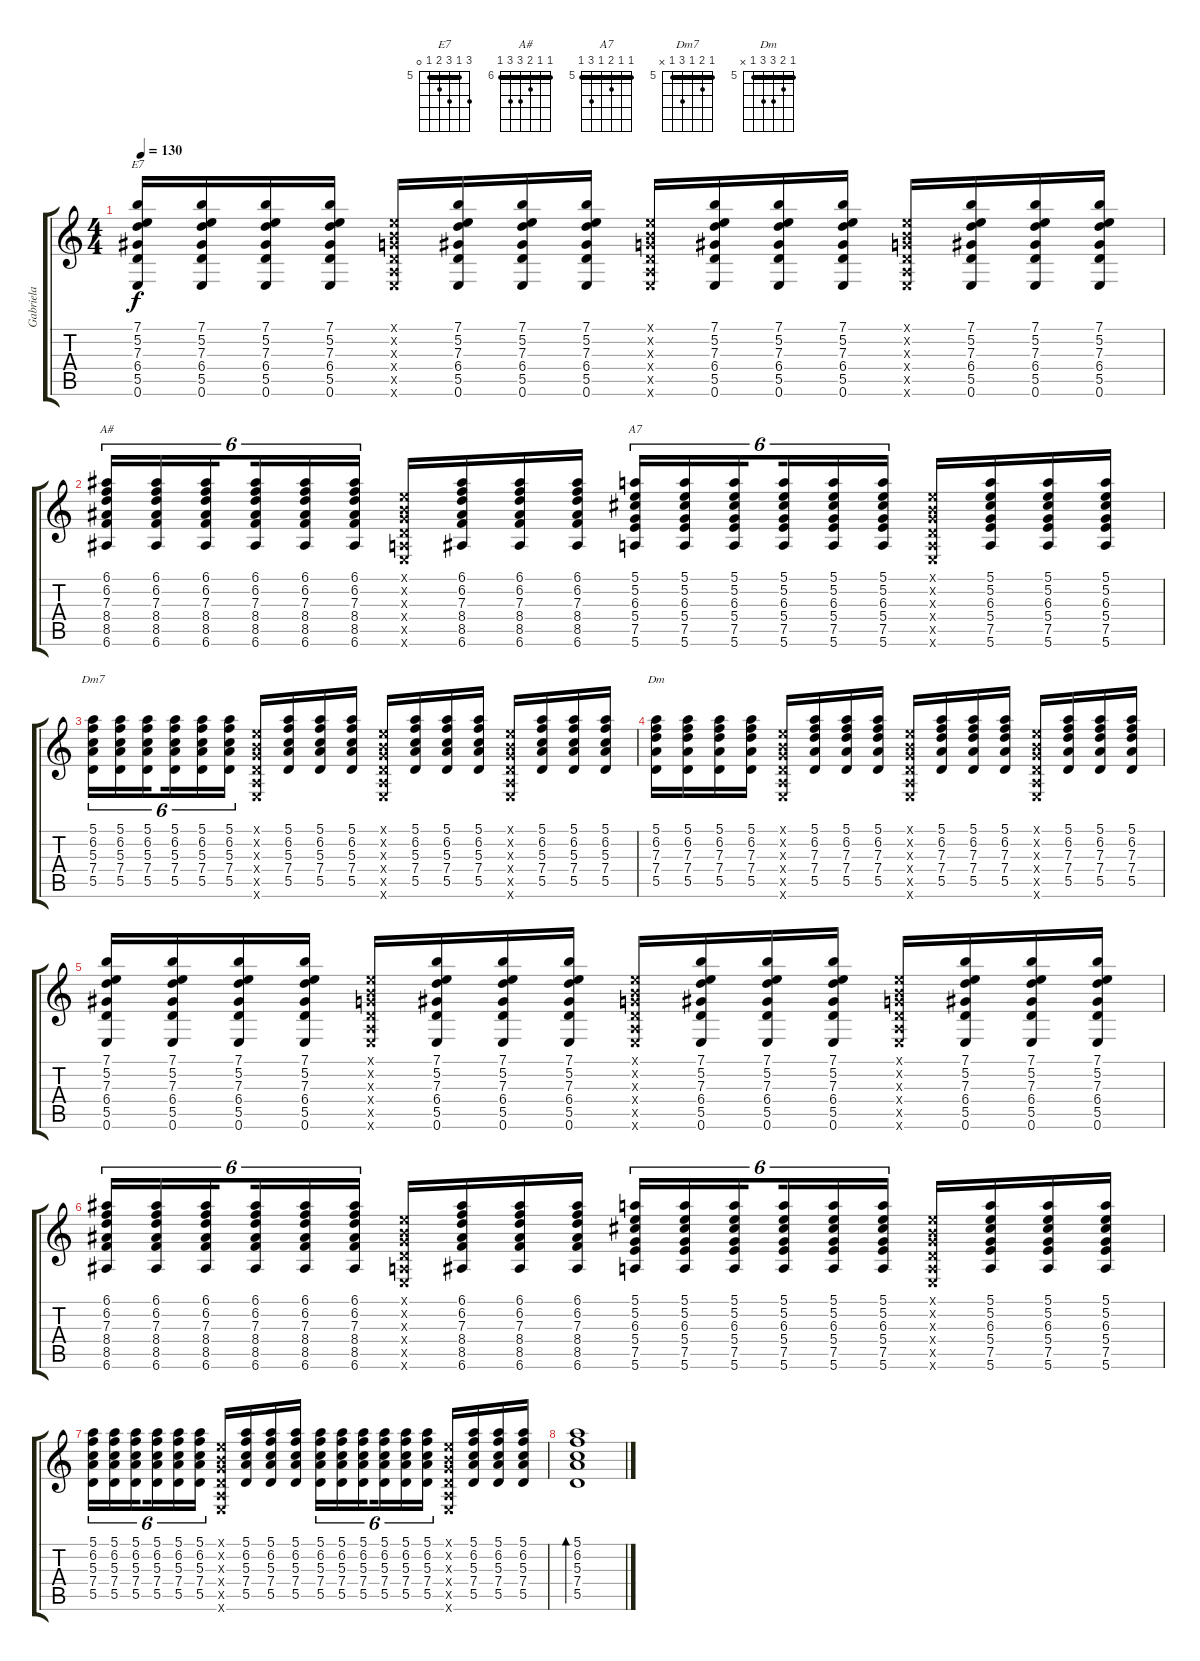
\track ("Gabriela" "Gabriela") {instrument acousticguitarnylon}
\staff {score tabs}
\tuning (E4 B3 G3 D3 A2 E2) {hide}
\chord ("E7" 7 5 7 6 5 0) {firstfret 5 barre 5}
\chord ("A#" 6 6 7 8 8 6) {firstfret 6 barre 6}
\chord ("A7" 5 5 6 5 7 5) {firstfret 5 barre 5}
\chord ("Dm7" 5 6 5 7 5 x) {firstfret 5 barre 5}
\chord ("Dm" 5 6 7 7 5 x) {firstfret 5 barre 5}
\ts (4 4)
\tempo 130
\clef g2
\ks c
(7.1 5.2 7.3 6.4 5.5 0.6).16{ch "E7" dy f} (7.1 5.2 7.3 6.4 5.5 0.6).16 (7.1 5.2 7.3 6.4 5.5 0.6).16 (7.1 5.2 7.3 6.4 5.5 0.6).16 (0.1{x} 0.2{x} 0.3{x} 0.4{x} 0.5{x} 0.6{x}).16 (7.1 5.2 7.3 6.4 5.5 0.6).16 (7.1 5.2 7.3 6.4 5.5 0.6).16 (7.1 5.2 7.3 6.4 5.5 0.6).16 (0.1{x} 0.2{x} 0.3{x} 0.4{x} 0.5{x} 0.6{x}).16 (7.1 5.2 7.3 6.4 5.5 0.6).16 (7.1 5.2 7.3 6.4 5.5 0.6).16 (7.1 5.2 7.3 6.4 5.5 0.6).16 (0.1{x} 0.2{x} 0.3{x} 0.4{x} 0.5{x} 0.6{x}).16 (7.1 5.2 7.3 6.4 5.5 0.6).16 (7.1 5.2 7.3 6.4 5.5 0.6).16 (7.1 5.2 7.3 6.4 5.5 0.6).16 |
(6.1 6.2 7.3 8.4 8.5 6.6).16{tu (6 4) ch "A#"} (6.1 6.2 7.3 8.4 8.5 6.6).16{tu (6 4)} (6.1 6.2 7.3 8.4 8.5 6.6).16{tu (6 4) beam splitsecondary} (6.1 6.2 7.3 8.4 8.5 6.6).16{tu (6 4)} (6.1 6.2 7.3 8.4 8.5 6.6).16{tu (6 4)} (6.1 6.2 7.3 8.4 8.5 6.6).16{tu (6 4)} (0.1{x} 0.2{x} 0.3{x} 0.4{x} 0.5{x} 0.6{x}).16 (6.1 6.2 7.3 8.4 8.5 6.6).16 (6.1 6.2 7.3 8.4 8.5 6.6).16 (6.1 6.2 7.3 8.4 8.5 6.6).16 (5.1 5.2 6.3 5.4 7.5 5.6).16{tu (6 4) ch "A7"} (5.1 5.2 6.3 5.4 7.5 5.6).16{tu (6 4)} (5.1 5.2 6.3 5.4 7.5 5.6).16{tu (6 4) beam splitsecondary} (5.1 5.2 6.3 5.4 7.5 5.6).16{tu (6 4)} (5.1 5.2 6.3 5.4 7.5 5.6).16{tu (6 4)} (5.1 5.2 6.3 5.4 7.5 5.6).16{tu (6 4)} (0.1{x} 0.2{x} 0.3{x} 0.4{x} 0.5{x} 0.6{x}).16 (5.1 5.2 6.3 5.4 7.5 5.6).16 (5.1 5.2 6.3 5.4 7.5 5.6).16 (5.1 5.2 6.3 5.4 7.5 5.6).16 |
(5.1 6.2 5.3 7.4 5.5).16{tu (6 4) ch "Dm7"} (5.1 6.2 5.3 7.4 5.5).16{tu (6 4)} (5.1 6.2 5.3 7.4 5.5).16{tu (6 4) beam splitsecondary} (5.1 6.2 5.3 7.4 5.5).16{tu (6 4)} (5.1 6.2 5.3 7.4 5.5).16{tu (6 4)} (5.1 6.2 5.3 7.4 5.5).16{tu (6 4)} (0.1{x} 0.2{x} 0.3{x} 0.4{x} 0.5{x} 0.6{x}).16 (5.1 6.2 5.3 7.4 5.5).16 (5.1 6.2 5.3 7.4 5.5).16 (5.1 6.2 5.3 7.4 5.5).16 (0.1{x} 0.2{x} 0.3{x} 0.4{x} 0.5{x} 0.6{x}).16 (5.1 6.2 5.3 7.4 5.5).16 (5.1 6.2 5.3 7.4 5.5).16 (5.1 6.2 5.3 7.4 5.5).16 (0.1{x} 0.2{x} 0.3{x} 0.4{x} 0.5{x} 0.6{x}).16 (5.1 6.2 5.3 7.4 5.5).16 (5.1 6.2 5.3 7.4 5.5).16 (5.1 6.2 5.3 7.4 5.5).16 |
(5.1 6.2 7.3 7.4 5.5).16{ch "Dm"} (5.1 6.2 7.3 7.4 5.5).16 (5.1 6.2 7.3 7.4 5.5).16 (5.1 6.2 7.3 7.4 5.5).16 (0.1{x} 0.2{x} 0.3{x} 0.4{x} 0.5{x} 0.6{x}).16 (5.1 6.2 7.3 7.4 5.5).16 (5.1 6.2 7.3 7.4 5.5).16 (5.1 6.2 7.3 7.4 5.5).16 (0.1{x} 0.2{x} 0.3{x} 0.4{x} 0.5{x} 0.6{x}).16 (5.1 6.2 7.3 7.4 5.5).16 (5.1 6.2 7.3 7.4 5.5).16 (5.1 6.2 7.3 7.4 5.5).16 (0.1{x} 0.2{x} 0.3{x} 0.4{x} 0.5{x} 0.6{x}).16 (5.1 6.2 7.3 7.4 5.5).16 (5.1 6.2 7.3 7.4 5.5).16 (5.1 6.2 7.3 7.4 5.5).16 |
(7.1 5.2 7.3 6.4 5.5 0.6).16 (7.1 5.2 7.3 6.4 5.5 0.6).16 (7.1 5.2 7.3 6.4 5.5 0.6).16 (7.1 5.2 7.3 6.4 5.5 0.6).16 (0.1{x} 0.2{x} 0.3{x} 0.4{x} 0.5{x} 0.6{x}).16 (7.1 5.2 7.3 6.4 5.5 0.6).16 (7.1 5.2 7.3 6.4 5.5 0.6).16 (7.1 5.2 7.3 6.4 5.5 0.6).16 (0.1{x} 0.2{x} 0.3{x} 0.4{x} 0.5{x} 0.6{x}).16 (7.1 5.2 7.3 6.4 5.5 0.6).16 (7.1 5.2 7.3 6.4 5.5 0.6).16 (7.1 5.2 7.3 6.4 5.5 0.6).16 (0.1{x} 0.2{x} 0.3{x} 0.4{x} 0.5{x} 0.6{x}).16 (7.1 5.2 7.3 6.4 5.5 0.6).16 (7.1 5.2 7.3 6.4 5.5 0.6).16 (7.1 5.2 7.3 6.4 5.5 0.6).16 |
(6.1 6.2 7.3 8.4 8.5 6.6).16{tu (6 4)} (6.1 6.2 7.3 8.4 8.5 6.6).16{tu (6 4)} (6.1 6.2 7.3 8.4 8.5 6.6).16{tu (6 4) beam splitsecondary} (6.1 6.2 7.3 8.4 8.5 6.6).16{tu (6 4)} (6.1 6.2 7.3 8.4 8.5 6.6).16{tu (6 4)} (6.1 6.2 7.3 8.4 8.5 6.6).16{tu (6 4)} (0.1{x} 0.2{x} 0.3{x} 0.4{x} 0.5{x} 0.6{x}).16 (6.1 6.2 7.3 8.4 8.5 6.6).16 (6.1 6.2 7.3 8.4 8.5 6.6).16 (6.1 6.2 7.3 8.4 8.5 6.6).16 (5.1 5.2 6.3 5.4 7.5 5.6).16{tu (6 4)} (5.1 5.2 6.3 5.4 7.5 5.6).16{tu (6 4)} (5.1 5.2 6.3 5.4 7.5 5.6).16{tu (6 4) beam splitsecondary} (5.1 5.2 6.3 5.4 7.5 5.6).16{tu (6 4)} (5.1 5.2 6.3 5.4 7.5 5.6).16{tu (6 4)} (5.1 5.2 6.3 5.4 7.5 5.6).16{tu (6 4)} (0.1{x} 0.2{x} 0.3{x} 0.4{x} 0.5{x} 0.6{x}).16 (5.1 5.2 6.3 5.4 7.5 5.6).16 (5.1 5.2 6.3 5.4 7.5 5.6).16 (5.1 5.2 6.3 5.4 7.5 5.6).16 |
(5.1 6.2 5.3 7.4 5.5).16{tu (6 4)} (5.1 6.2 5.3 7.4 5.5).16{tu (6 4)} (5.1 6.2 5.3 7.4 5.5).16{tu (6 4) beam splitsecondary} (5.1 6.2 5.3 7.4 5.5).16{tu (6 4)} (5.1 6.2 5.3 7.4 5.5).16{tu (6 4)} (5.1 6.2 5.3 7.4 5.5).16{tu (6 4)} (0.1{x} 0.2{x} 0.3{x} 0.4{x} 0.5{x} 0.6{x}).16 (5.1 6.2 5.3 7.4 5.5).16 (5.1 6.2 5.3 7.4 5.5).16 (5.1 6.2 5.3 7.4 5.5).16 (5.1 6.2 5.3 7.4 5.5).16{tu (6 4)} (5.1 6.2 5.3 7.4 5.5).16{tu (6 4)} (5.1 6.2 5.3 7.4 5.5).16{tu (6 4) beam splitsecondary} (5.1 6.2 5.3 7.4 5.5).16{tu (6 4)} (5.1 6.2 5.3 7.4 5.5).16{tu (6 4)} (5.1 6.2 5.3 7.4 5.5).16{tu (6 4)} (0.1{x} 0.2{x} 0.3{x} 0.4{x} 0.5{x} 0.6{x}).16 (5.1 6.2 5.3 7.4 5.5).16 (5.1 6.2 5.3 7.4 5.5).16 (5.1 6.2 5.3 7.4 5.5).16 |
(5.1 6.2 5.3 7.4 5.5).1{bd 60}
